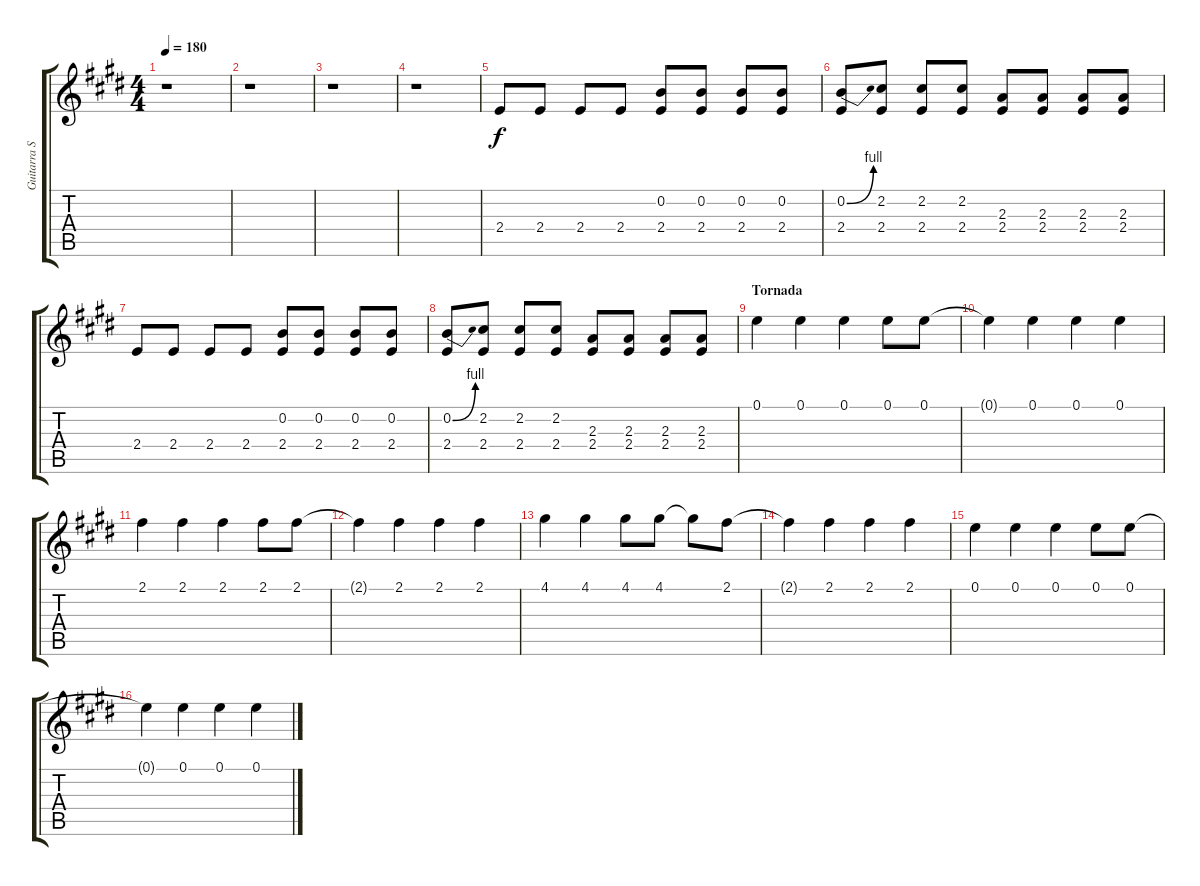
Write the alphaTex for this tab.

\track ("Guitarra Solo" "Guitarra S") {instrument distortionguitar}
\staff {score tabs}
\tuning (E4 B3 G3 D3 A2 E2) {hide}
\ts (4 4)
\tempo 180
\clef g2
\ks e
r.1{dy f volume 11 instrument distortionguitar} |
r.1 |
r.1 |
r.1 |
2.4.8 2.4.8 2.4.8 2.4.8 (0.2 2.4).8 (0.2 2.4).8 (0.2 2.4).8 (0.2 2.4).8 |
(0.2{be (bend 0 0 60 4)} 2.4).8 (2.2 2.4).8 (2.2 2.4).8 (2.2 2.4).8 (2.3 2.4).8 (2.3 2.4).8 (2.3 2.4).8 (2.3 2.4).8 |
2.4.8 2.4.8 2.4.8 2.4.8 (0.2 2.4).8 (0.2 2.4).8 (0.2 2.4).8 (0.2 2.4).8 |
(0.2{be (bend 0 0 60 4)} 2.4).8 (2.2 2.4).8 (2.2 2.4).8 (2.2 2.4).8 (2.3 2.4).8 (2.3 2.4).8 (2.3 2.4).8 (2.3 2.4).8 |
\section ("" "Tornada")
0.1.4 0.1.4 0.1.4 0.1.8 0.1.8 |
0.1{t}.4 0.1.4 0.1.4 0.1.4 |
2.1.4 2.1.4 2.1.4 2.1.8 2.1.8 |
2.1{t}.4 2.1.4 2.1.4 2.1.4 |
4.1.4 4.1.4 4.1.8 4.1.8 4.1{t}.8 2.1.8 |
2.1{t}.4 2.1.4 2.1.4 2.1.4 |
0.1.4 0.1.4 0.1.4 0.1.8 0.1.8 |
0.1{t}.4 0.1.4 0.1.4 0.1.4
